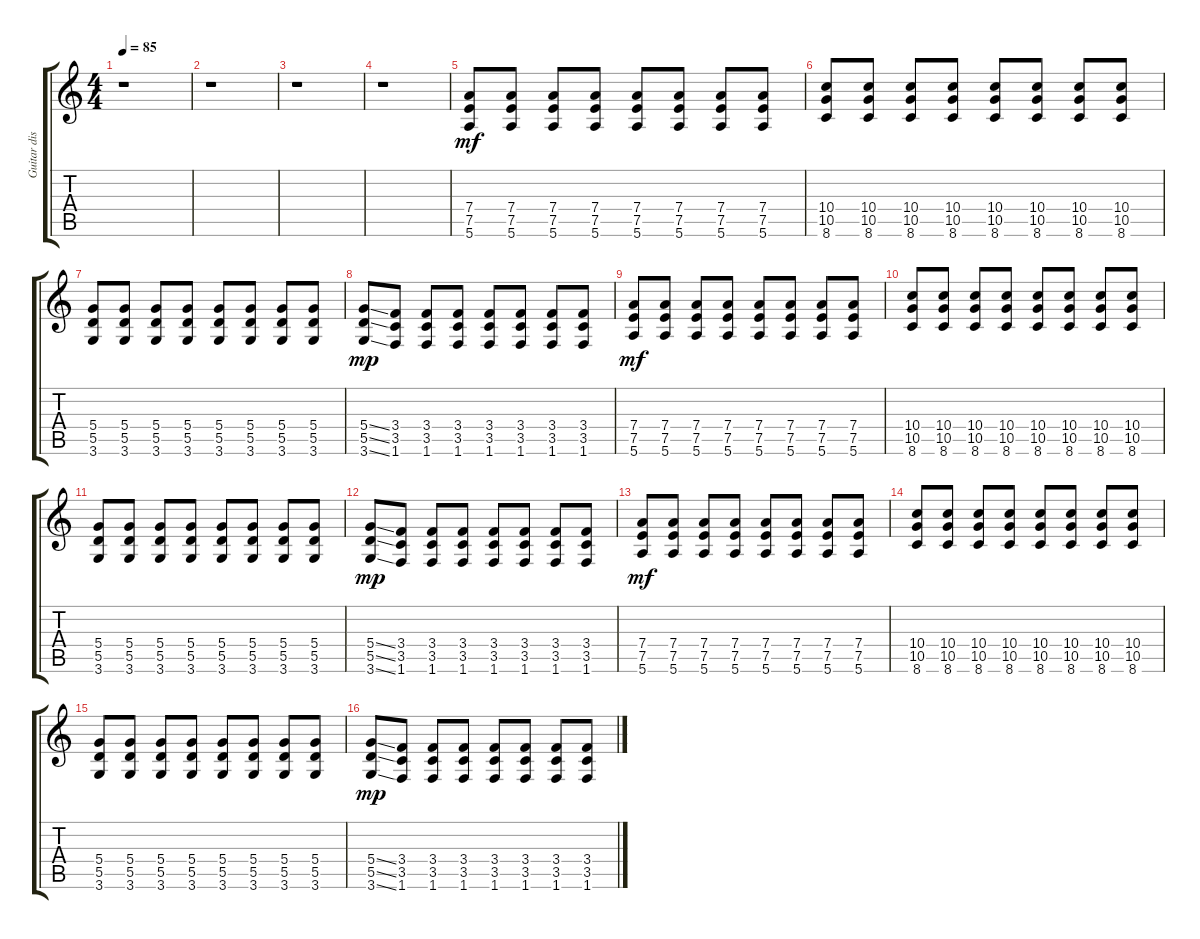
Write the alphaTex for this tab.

\track ("Guitar disto" "Guitar dis") {instrument overdrivenguitar}
\staff {score tabs}
\tuning (E4 B3 G3 D3 A2 E2) {hide}
\ts (4 4)
\tempo 85
\clef g2
\ks c
r.1{dy mp} |
r.1 |
r.1 |
r.1 |
(7.4 7.5 5.6).8{dy mf} (7.4 7.5 5.6).8 (7.4 7.5 5.6).8 (7.4 7.5 5.6).8 (7.4 7.5 5.6).8 (7.4 7.5 5.6).8 (7.4 7.5 5.6).8 (7.4 7.5 5.6).8 |
(10.4 10.5 8.6).8 (10.4 10.5 8.6).8 (10.4 10.5 8.6).8 (10.4 10.5 8.6).8 (10.4 10.5 8.6).8 (10.4 10.5 8.6).8 (10.4 10.5 8.6).8 (10.4 10.5 8.6).8 |
(5.4 5.5 3.6).8 (5.4 5.5 3.6).8 (5.4 5.5 3.6).8 (5.4 5.5 3.6).8 (5.4 5.5 3.6).8 (5.4 5.5 3.6).8 (5.4 5.5 3.6).8 (5.4 5.5 3.6).8 |
(5.4{ss} 5.5{ss} 3.6{ss}).8{dy mp} (3.4 3.5 1.6).8 (3.4 3.5 1.6).8 (3.4 3.5 1.6).8 (3.4 3.5 1.6).8 (3.4 3.5 1.6).8 (3.4 3.5 1.6).8 (3.4 3.5 1.6).8 |
(7.4 7.5 5.6).8{dy mf} (7.4 7.5 5.6).8 (7.4 7.5 5.6).8 (7.4 7.5 5.6).8 (7.4 7.5 5.6).8 (7.4 7.5 5.6).8 (7.4 7.5 5.6).8 (7.4 7.5 5.6).8 |
(10.4 10.5 8.6).8 (10.4 10.5 8.6).8 (10.4 10.5 8.6).8 (10.4 10.5 8.6).8 (10.4 10.5 8.6).8 (10.4 10.5 8.6).8 (10.4 10.5 8.6).8 (10.4 10.5 8.6).8 |
(5.4 5.5 3.6).8 (5.4 5.5 3.6).8 (5.4 5.5 3.6).8 (5.4 5.5 3.6).8 (5.4 5.5 3.6).8 (5.4 5.5 3.6).8 (5.4 5.5 3.6).8 (5.4 5.5 3.6).8 |
(5.4{ss} 5.5{ss} 3.6{ss}).8{dy mp} (3.4 3.5 1.6).8 (3.4 3.5 1.6).8 (3.4 3.5 1.6).8 (3.4 3.5 1.6).8 (3.4 3.5 1.6).8 (3.4 3.5 1.6).8 (3.4 3.5 1.6).8 |
(7.4 7.5 5.6).8{dy mf} (7.4 7.5 5.6).8 (7.4 7.5 5.6).8 (7.4 7.5 5.6).8 (7.4 7.5 5.6).8 (7.4 7.5 5.6).8 (7.4 7.5 5.6).8 (7.4 7.5 5.6).8 |
(10.4 10.5 8.6).8 (10.4 10.5 8.6).8 (10.4 10.5 8.6).8 (10.4 10.5 8.6).8 (10.4 10.5 8.6).8 (10.4 10.5 8.6).8 (10.4 10.5 8.6).8 (10.4 10.5 8.6).8 |
(5.4 5.5 3.6).8 (5.4 5.5 3.6).8 (5.4 5.5 3.6).8 (5.4 5.5 3.6).8 (5.4 5.5 3.6).8 (5.4 5.5 3.6).8 (5.4 5.5 3.6).8 (5.4 5.5 3.6).8 |
(5.4{ss} 5.5{ss} 3.6{ss}).8{dy mp} (3.4 3.5 1.6).8 (3.4 3.5 1.6).8 (3.4 3.5 1.6).8 (3.4 3.5 1.6).8 (3.4 3.5 1.6).8 (3.4 3.5 1.6).8 (3.4 3.5 1.6).8
